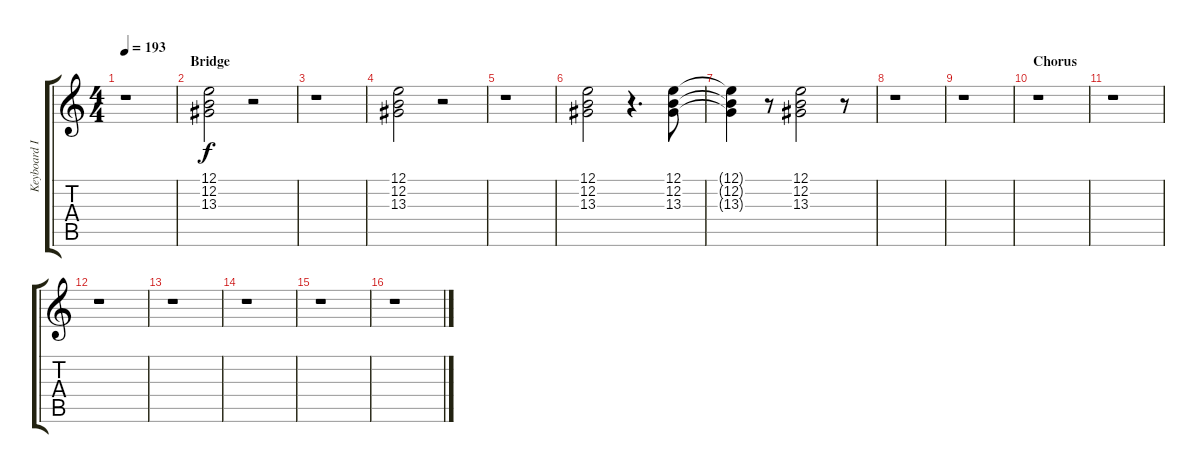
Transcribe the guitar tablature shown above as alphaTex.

\track ("Keyboard I" "Keyboard I") {instrument brasssection}
\staff {score tabs}
\tuning (E4 B3 G3 D3 A2 E2) {hide}
\ts (4 4)
\tempo 193
\clef g2
\ks c
r.1{dy fff} |
\section ("" "Bridge")
(12.1 12.2 13.3).2{dy f} r.2 |
r.1 |
(12.1 12.2 13.3).2 r.2 |
r.1 |
(12.1 12.2 13.3).2 r.4{d} (12.1 12.2 13.3).8 |
(12.1{t} 12.2{t} 13.3{t}).4 r.8 (12.1 12.2 13.3).2 r.8 |
r.1 |
r.1 |
\section ("" "Chorus")
r.1 |
r.1 |
r.1 |
r.1 |
r.1 |
r.1 |
r.1
